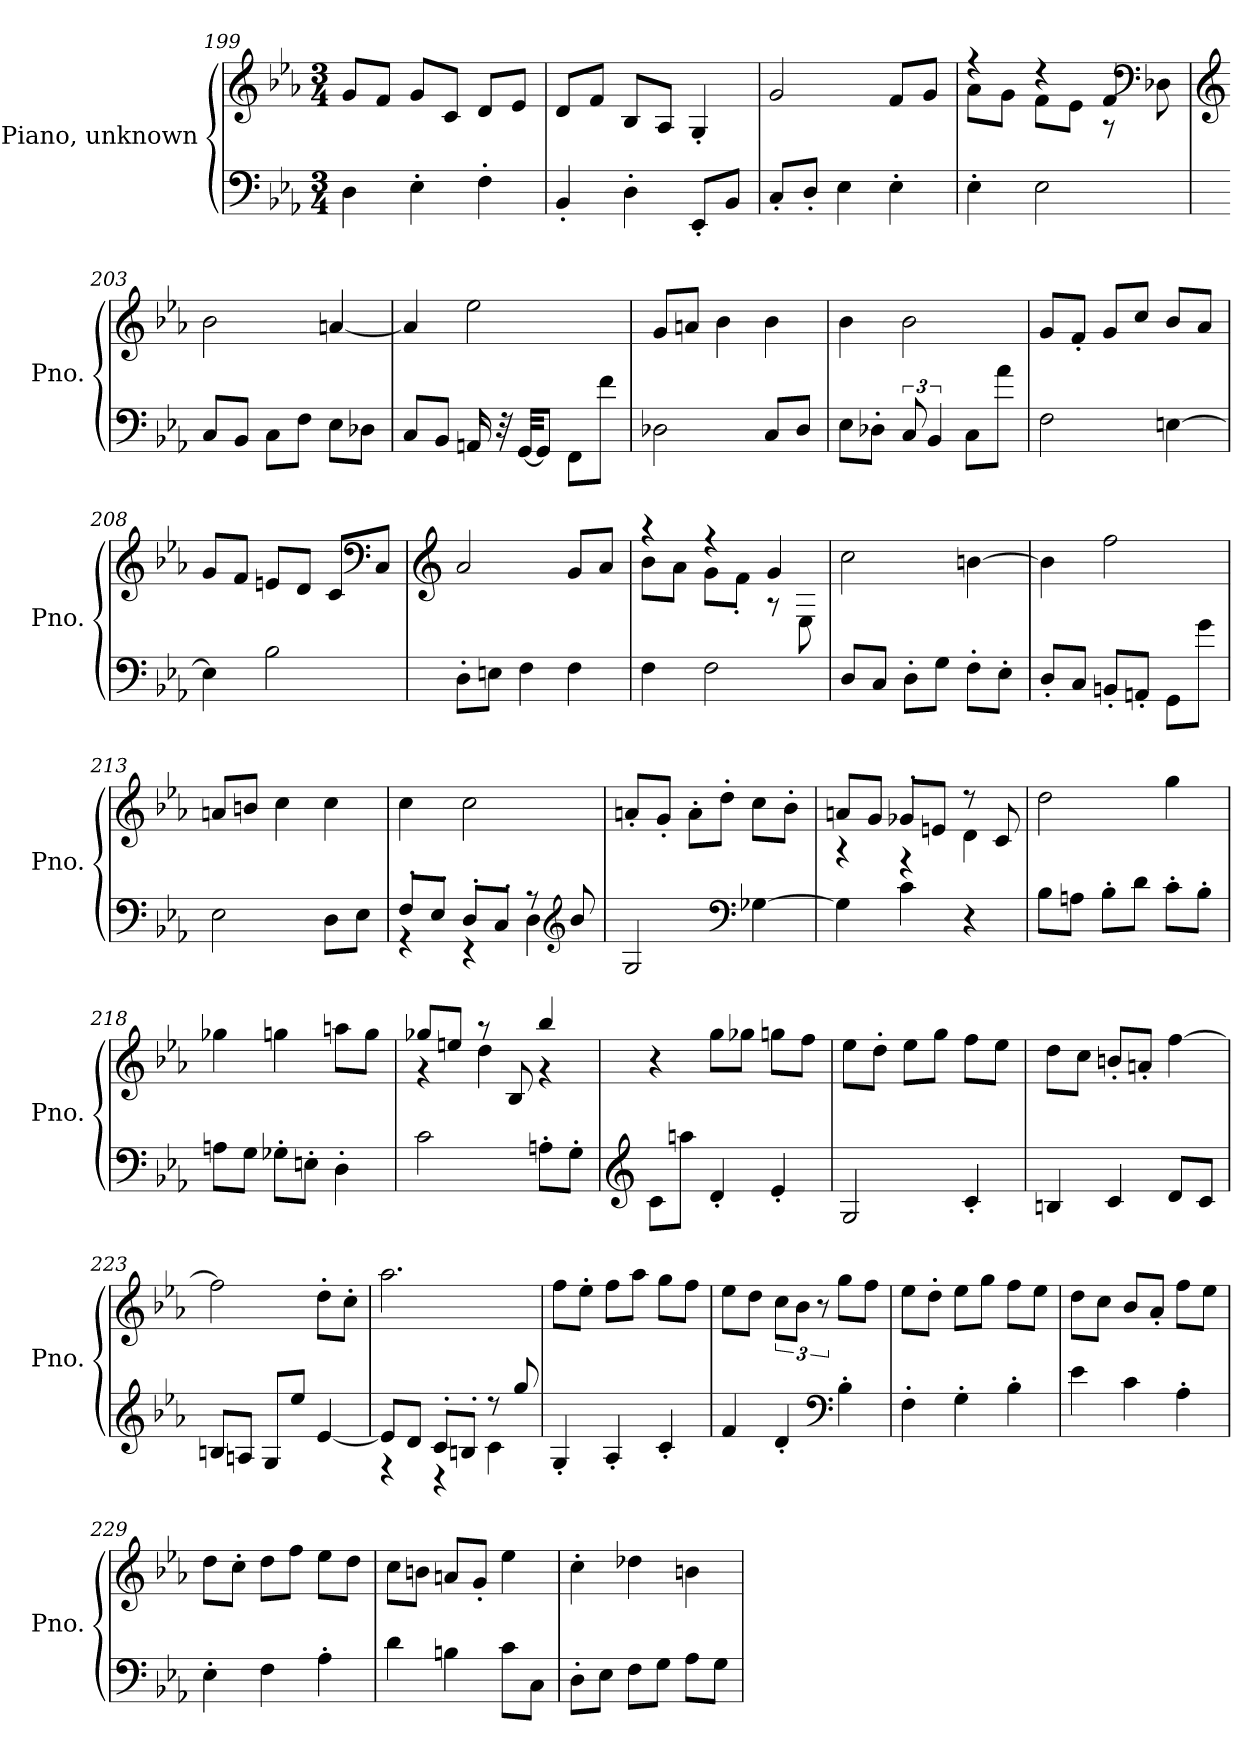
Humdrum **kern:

**kern	**kern
*part1	*part1
*staff2	*staff1
*I"Piano, unknown	*
*I'Pno.	*
*clefF4	*clefG2
*k[b-e-a-]	*k[b-e-a-]
*M3/4	*M3/4
=199	=199
4D\	8g/L
.	8f/J
4E-'\	8g/L
.	8c/J
4F'\	8d/L
.	8e-/J
=200	=200
4BB-'/	8d/L
.	8f/J
4D'\	8B-/L
.	8A-/J
8EE-'/L	4G'/
8BB-/J	.
=201	=201
8C'/L	2g/
8D'/J	.
4E-\	.
4E-'\	8f/L
.	8g/J
!!LO:LB:g=z
=202	=202
*	*^
4E-'\	4r	8a-\L
.	.	8g\J
2E-\	4r	8f\L
.	.	8e-\J
.	4f/	8r
*	*clefF4	*
.	.	8D-X\
*	*v	*v
=203	=203
*	*clefG2
8C/L	2b-\
8BB-/J	.
8C\L	.
8F\J	.
8E-\L	[4an/
8D-X\J	.
=204	=204
8C/L	4a/]
8BB-/J	.
16AAn/	2ee-\
32r	.
[32GG/KKL	.
8GG/J]	.
8FF\L	.
8f\J	.
=205	=205
2D-X\	8g/L
.	8an/J
.	4b-\
8C/L	4b-\
8D-/J	.
=206	=206
8E-\L	4b-\
8D-X'\J	.
12C/	2b-\
6BB-/	.
8C\L	.
8a-\J	.
!!LO:LB:g=z
=207	=207
2F\	8g/L
.	8f'/J
.	8g/L
.	8cc/J
[4En\	8b-/L
.	8a-/J
=208	=208
4E\]	8g/L
.	8f/J
2B-\	8en/L
.	8d/J
.	8c/L
*	*clefF4
.	8C/J
=209	=209
*	*clefG2
8D'\L	2a-/
8En\J	.
4F\	.
4F\	8g/L
.	8a-/J
=210	=210
*	*^
4F\	4r	8b-\L
.	.	8a-\J
2F\	4r	8g\L
.	.	8f'\J
.	4g/	8r
.	.	8E-\
*	*v	*v
=211	=211
8D/L	2cc\
8C/J	.
8D'\L	.
8G\J	.
8F'\L	[4bn\
8E-'\J	.
!!LO:LB:g=z
=212	=212
8D'/L	4b\]
8C/J	.
8BBn'/L	2ff\
8AAn'/J	.
8GG\L	.
8g\J	.
=213	=213
2E-\	8an/L
.	8bn/J
.	4cc\
8D\L	4cc\
8E-\J	.
=214	=214
*^	*
8F'/L	4r	4cc\
8E-'/J	.	.
8D'/L	4r	2cc\
8C'/J	.	.
8r	4D\	.
*clefG2	*	*
8b-/	.	.
*v	*v	*
=215	=215
2G/	8an'/L
.	8g'/J
.	8a'\L
.	8dd'\J
*clefF4	*
[4G-X\	8cc\L
.	8b-'\J
=216	=216
*	*^
4G-\]	8an/L	4r
.	8g/J	.
4c\	8g-X'/L	4r
.	8en/J	.
4r	8r	4d\
.	8c/	.
*	*v	*v
!!LO:PB:g=z
=217	=217
8B-\L	2dd\
8An\J	.
8B-'\L	.
8d\J	.
8c'\L	4gg\
8B-'\J	.
=218	=218
8An\L	4gg-X\
8G\J	.
8G-X'\L	4ggn\
8En'\J	.
4D'\	8aan\L
.	8gg\J
=219	=219
*	*^
2c\	8gg-X/L	4r
.	8een/J	.
.	8r	4dd\
.	8B-/	.
8An'\L	4bb-/	4r
8G'\J	.	.
*	*v	*v
=220	=220
*clefG2	*
8c\L	4r
8aan\J	.
4d'/	8gg\L
.	8gg-X\J
4e-'/	8ggn\L
.	8ff\J
=221	=221
2G/	8ee-\L
.	8dd'\J
.	8ee-\L
.	8gg\J
4c'/	8ff\L
.	8ee-\J
!!LO:LB:g=z
=222	=222
4Bn/	8dd\L
.	8cc\J
4c/	8bn'/L
.	8an'/J
8d/L	[4ff\
8c/J	.
=223	=223
8Bn/L	2ff\]
8An/J	.
8G/L	.
8ee-/J	.
[4e-/	8dd'\L
.	8cc'\J
=224	=224
*^	*
8e-/L]	4r	2.aa-\
8d/J	.	.
8c'/L	4r	.
8Bn'/J	.	.
8r	4c\	.
8gg/	.	.
*v	*v	*
=225	=225
4G'/	8ff\L
.	8ee-'\J
4A-'/	8ff\L
.	8aa-\J
4c'/	8gg\L
.	8ff\J
=226	=226
4f/	8ee-\L
.	8dd\J
4d'/	12cc\L
.	12b-\J
.	12r
*clefF4	*
4B-'\	8gg\L
.	8ff\J
!!LO:LB:g=z
=227	=227
4F'\	8ee-\L
.	8dd'\J
4G'\	8ee-\L
.	8gg\J
4B-'\	8ff\L
.	8ee-\J
=228	=228
4e-\	8dd\L
.	8cc\J
4c\	8b-/L
.	8a-'/J
4A-'\	8ff\L
.	8ee-\J
=229	=229
4E-'\	8dd\L
.	8cc'\J
4F\	8dd\L
.	8ff\J
4A-'\	8ee-\L
.	8dd\J
=230	=230
4d\	8cc\L
.	8bn\J
4Bn\	8an/L
.	8g'/J
8c\L	4ee-\
8C\J	.
=231	=231
8D'\L	4cc'\
8E-\J	.
8F\L	4dd-X\
8G\J	.
8A-\L	4bn\
8G\J	.
=	=
*-	*-
